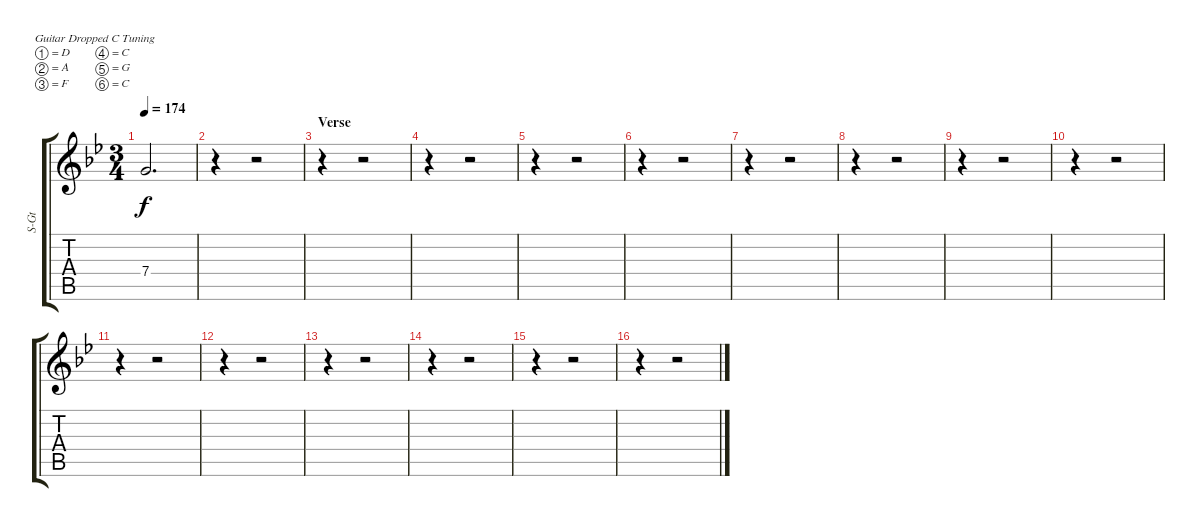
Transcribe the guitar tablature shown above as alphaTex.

\bracketExtendMode groupsimilarinstruments
\track ("Adam Dutkiewicz (Vocals)" "S-Gt") {instrument oboe}
\staff {score tabs}
\tuning (D4 A3 F3 C3 G2 C2)
\displaytranspose 12
\ts (3 4)
\tempo 174
\clef g2
\ks bb
7.4{t acc forcenatural}.2{d dy f} |
r.4 r.2 |
\section ("" "Verse")
r.4 r.2 |
r.4 r.2 |
r.4 r.2 |
r.4 r.2 |
r.4 r.2 |
r.4 r.2 |
r.4 r.2 |
r.4 r.2 |
r.4 r.2 |
r.4 r.2 |
r.4 r.2 |
r.4 r.2 |
r.4 r.2 |
r.4 r.2
